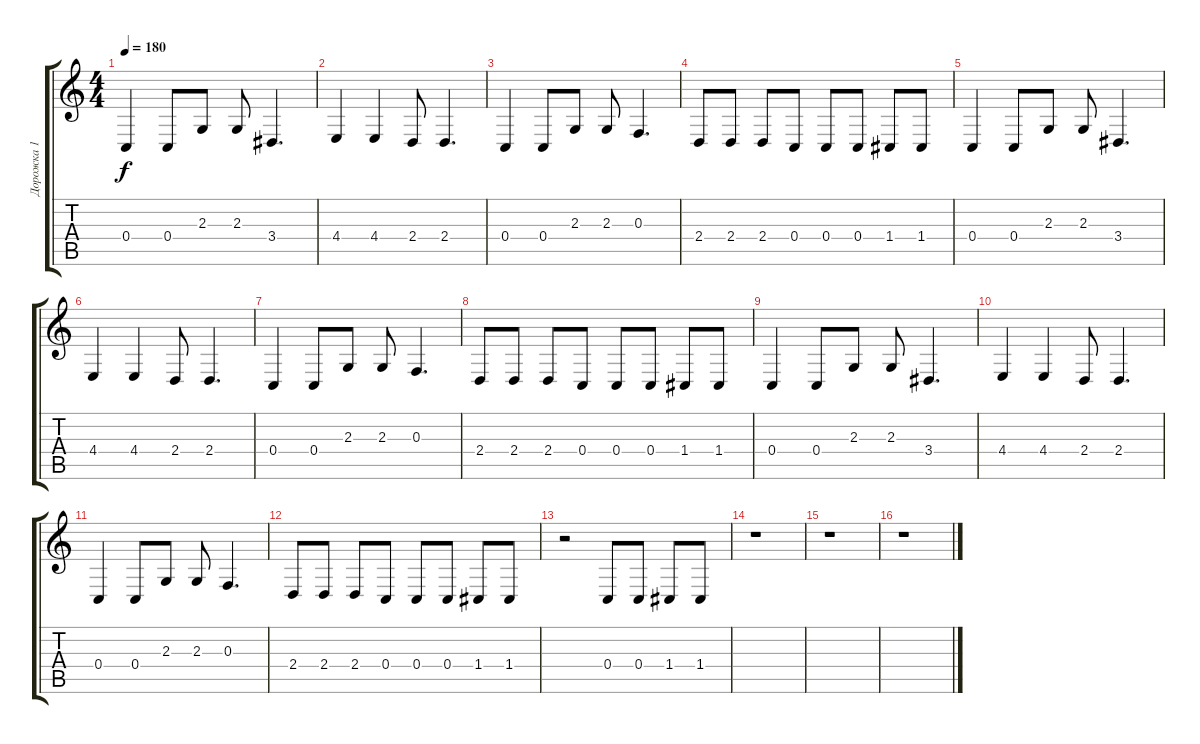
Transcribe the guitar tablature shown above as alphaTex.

\track ("Дорожка 1" "Дорожка 1") {instrument acousticgrandpiano}
\staff {score tabs}
\tuning (D4 A3 F3 C3 G2 C2) {hide}
\ts (4 4)
\tempo 180
\clef g2
\ks c
0.4.4{dy f} 0.4.8 2.3.8 2.3.8 3.4.4{d} |
4.4.4 4.4.4 2.4.8 2.4.4{d} |
0.4.4 0.4.8 2.3.8 2.3.8 0.3.4{d} |
2.4.8 2.4.8 2.4.8 0.4.8 0.4.8 0.4.8 1.4.8 1.4.8 |
0.4.4 0.4.8 2.3.8 2.3.8 3.4.4{d} |
4.4.4 4.4.4 2.4.8 2.4.4{d} |
0.4.4 0.4.8 2.3.8 2.3.8 0.3.4{d} |
2.4.8 2.4.8 2.4.8 0.4.8 0.4.8 0.4.8 1.4.8 1.4.8 |
0.4.4 0.4.8 2.3.8 2.3.8 3.4.4{d} |
4.4.4 4.4.4 2.4.8 2.4.4{d} |
0.4.4 0.4.8 2.3.8 2.3.8 0.3.4{d} |
2.4.8 2.4.8 2.4.8 0.4.8 0.4.8 0.4.8 1.4.8 1.4.8 |
r.2 0.4.8 0.4.8 1.4.8 1.4.8 |
r.1 |
r.1 |
r.1
